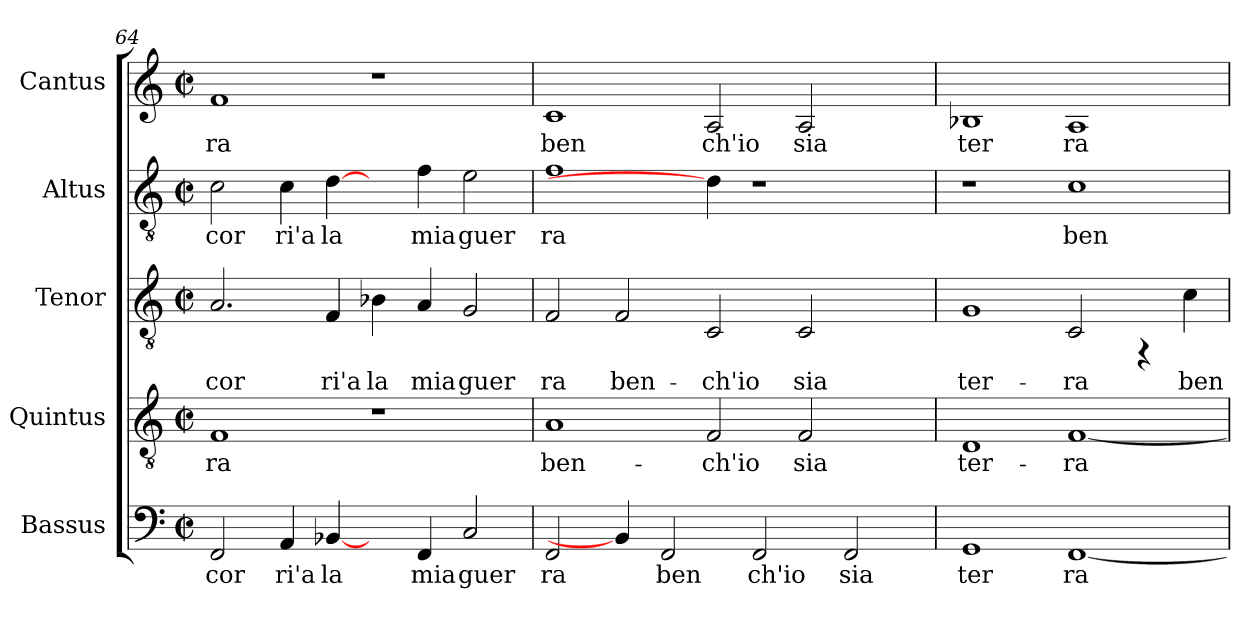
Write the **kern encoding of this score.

**kern	**text	**kern	**text	**kern	**text	**kern	**text	**kern	**text
*part5	*part5	*part4	*part4	*part3	*part3	*part2	*part2	*part1	*part1
*staff5	*staff5	*staff4	*staff4	*staff3	*staff3	*staff2	*staff2	*staff1	*staff1
*I"Bassus	*	*I"Quintus	*	*I"Tenor	*	*I"Altus	*	*I"Cantus	*
*clefF4	*	*clefGv2	*	*clefGv2	*	*clefGv2	*	*clefG2	*
*k[]	*	*k[]	*	*k[]	*	*k[]	*	*k[]	*
*C:	*	*C:	*	*C:	*	*C:	*	*C:	*
*M2/2	*	*M2/2	*	*M2/2	*	*M2/2	*	*M2/2	*
*met(c|)	*	*met(c|)	*	*met(c|)	*	*met(c|)	*	*met(c|)	*
=64	=64	=64	=64	=64	=64	=64	=64	=64	=64
!	!LO:LY:b:cj	!	!LO:LY:b	!	!LO:LY:b:cj	!	!LO:LY:b:cj	!	!LO:LY:b
2FF/	cor	1F	ra	2.A/	cor	2c\	cor	1f	ra
!	!LO:LY:b:cj	!	!	!	!	!	!LO:LY:b:cj	!	!
4AA/	ri'a	.	.	.	.	4c\	ri'a	.	.
!	!LO:LY:b:cj	!	!	!	!LO:LY:b:cj	!	!LO:LY:b:cj	!	!
[4BB-/	la	.	.	4F/	ri'a	[4d\	la	.	.
!	!	!	!	!	!LO:LY:b:cj	!	!	!	!
4ryy	.	1r	.	4B-\	la	4ryy	.	1r	.
!	!LO:LY:b:cj	!	!	!	!LO:LY:b:cj	!	!LO:LY:b:cj	!	!
4FF/	mia	.	.	4A/	mia	4f\	mia	.	.
!	!LO:LY:b:cj	!	!	!	!LO:LY:b:cj	!	!LO:LY:b:cj	!	!
2C/	guer	.	.	2G/	guer	2e\	guer	.	.
!!LO:LB:g=z
=65	=65	=65	=65	=65	=65	=65	=65	=65	=65
!	!LO:LY:b:cj	!	!LO:LY:b	!	!LO:LY:b:cj	!	!LO:LY:b:cj	!	!LO:LY:b
2FF/	ra	1A	ben-	2F/	ra	1f	ra	1c	ben
!	!	!	!	!	!LO:LY:b:cj	!	!	!	!
4BB-/]	.	.	.	2F/	ben-	.	.	.	.
!	!LO:LY:b:cj	!	!	!	!	!	!	!	!
2FF/	ben	.	.	.	.	.	.	.	.
!	!	!	!LO:LY:b	!	!LO:LY:b:cj	!	!	!	!LO:LY:b
.	.	2F/	-ch'io	2C/	-ch'io	4d\]	.	2A/	ch'io
!	!LO:LY:b:cj	!	!	!	!	!	!	!	!
2FF/	ch'io	.	.	.	.	1r	.	.	.
!	!	!	!LO:LY:b	!	!LO:LY:b:cj	!	!	!	!LO:LY:b
.	.	2F/	sia	2C/	sia	.	.	2A/	sia
!	!LO:LY:b:cj	!	!	!	!	!	!	!	!
2FF/	sia	.	.	.	.	.	.	.	.
.	.	4ryy	.	4ryy	.	.	.	4ryy	.
=66	=66	=66	=66	=66	=66	=66	=66	=66	=66
!	!LO:LY:b:cj	!	!LO:LY:b	!	!LO:LY:b:cj	!	!	!	!LO:LY:b
1GG	ter	1D	ter-	1G	ter-	1r	.	1B-X	ter
!	!LO:LY:b:cj	!	!LO:LY:b	!	!LO:LY:b:cj	!	!LO:LY:b:cj	!	!LO:LY:b
[<1FF	ra	[<1F	-ra	2C/	-ra	1c	ben	1A	ra
.	.	.	.	4rFF	.	.	.	.	.
!	!	!	!	!	!LO:LY:b:cj	!	!	!	!
.	.	.	.	4c\	ben-	.	.	.	.
=	=	=	=	=	=	=	=	=	=
*-	*-	*-	*-	*-	*-	*-	*-	*-	*-
